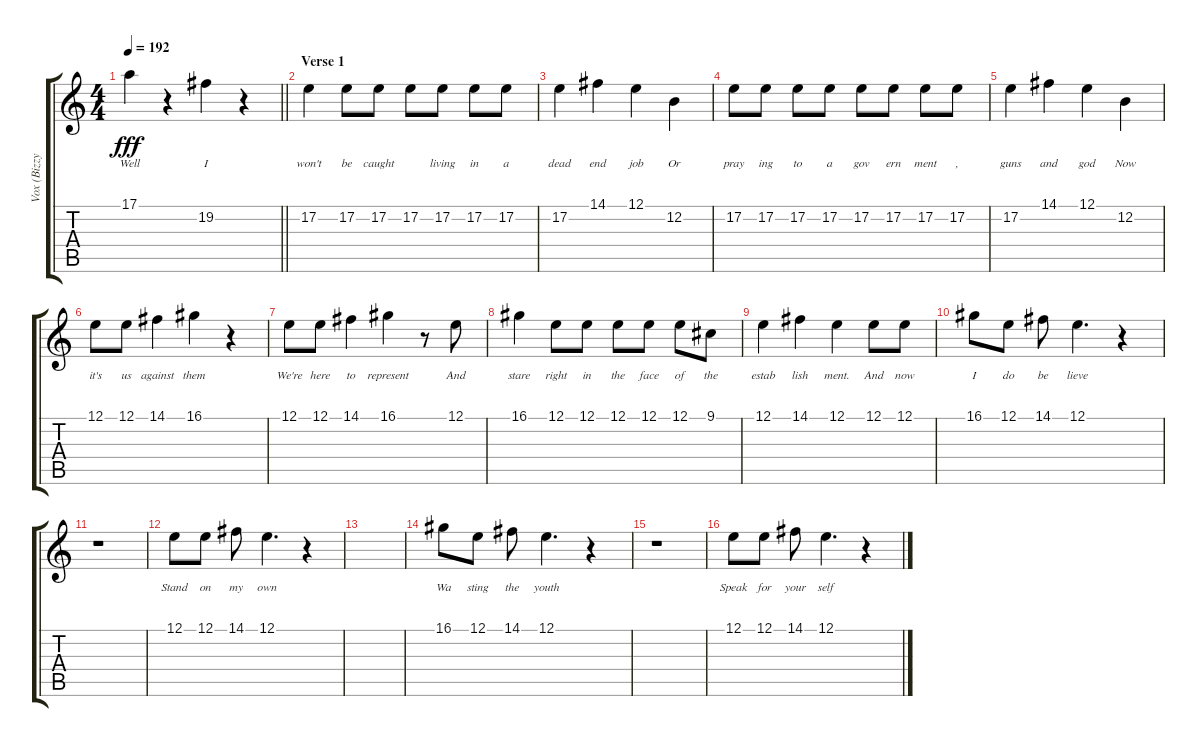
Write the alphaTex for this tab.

\track ("Vox (Bizzy D)" "Vox (Bizzy") {instrument lead2sawtooth}
\staff {score tabs}
\tuning (E4 B3 G3 D3 A2 E2) {hide}
\ts (4 4)
\tempo 192
\clef g2
\barLineRight lightlight
\ks c
17.1.4{lyrics (0 "Well") lyrics (1 "") lyrics (2 "") lyrics (3 "") lyrics (4 "") dy fff} r.4 19.2.4{lyrics (0 "I") lyrics (1 "") lyrics (2 "") lyrics (3 "") lyrics (4 "")} r.4 |
\section ("" "Verse 1")
17.2.4{lyrics (0 "won't") lyrics (1 "") lyrics (2 "") lyrics (3 "") lyrics (4 "")} 17.2.8{lyrics (0 "be") lyrics (1 "") lyrics (2 "") lyrics (3 "") lyrics (4 "")} 17.2.8{lyrics (0 "caught") lyrics (1 "") lyrics (2 "") lyrics (3 "") lyrics (4 "")} 17.2.8{lyrics (0 "") lyrics (1 "") lyrics (2 "") lyrics (3 "") lyrics (4 "")} 17.2.8{lyrics (0 "living") lyrics (1 "") lyrics (2 "") lyrics (3 "") lyrics (4 "")} 17.2.8{lyrics (0 "in") lyrics (1 "") lyrics (2 "") lyrics (3 "") lyrics (4 "")} 17.2.8{lyrics (0 "a") lyrics (1 "") lyrics (2 "") lyrics (3 "") lyrics (4 "")} |
17.2.4{lyrics (0 "dead") lyrics (1 "") lyrics (2 "") lyrics (3 "") lyrics (4 "")} 14.1.4{lyrics (0 "end") lyrics (1 "") lyrics (2 "") lyrics (3 "") lyrics (4 "")} 12.1.4{lyrics (0 "job") lyrics (1 "") lyrics (2 "") lyrics (3 "") lyrics (4 "")} 12.2.4{lyrics (0 "Or") lyrics (1 "") lyrics (2 "") lyrics (3 "") lyrics (4 "")} |
17.2.8{lyrics (0 "pray") lyrics (1 "") lyrics (2 "") lyrics (3 "") lyrics (4 "")} 17.2.8{lyrics (0 "ing") lyrics (1 "") lyrics (2 "") lyrics (3 "") lyrics (4 "")} 17.2.8{lyrics (0 "to") lyrics (1 "") lyrics (2 "") lyrics (3 "") lyrics (4 "")} 17.2.8{lyrics (0 "a") lyrics (1 "") lyrics (2 "") lyrics (3 "") lyrics (4 "")} 17.2.8{lyrics (0 "gov") lyrics (1 "") lyrics (2 "") lyrics (3 "") lyrics (4 "")} 17.2.8{lyrics (0 "ern") lyrics (1 "") lyrics (2 "") lyrics (3 "") lyrics (4 "")} 17.2.8{lyrics (0 "ment") lyrics (1 "") lyrics (2 "") lyrics (3 "") lyrics (4 "")} 17.2.8{lyrics (0 ",") lyrics (1 "") lyrics (2 "") lyrics (3 "") lyrics (4 "")} |
17.2.4{lyrics (0 "guns") lyrics (1 "") lyrics (2 "") lyrics (3 "") lyrics (4 "")} 14.1.4{lyrics (0 "and") lyrics (1 "") lyrics (2 "") lyrics (3 "") lyrics (4 "")} 12.1.4{lyrics (0 "god") lyrics (1 "") lyrics (2 "") lyrics (3 "") lyrics (4 "")} 12.2.4{lyrics (0 "Now") lyrics (1 "") lyrics (2 "") lyrics (3 "") lyrics (4 "")} |
12.1.8{lyrics (0 "it's") lyrics (1 "") lyrics (2 "") lyrics (3 "") lyrics (4 "")} 12.1.8{lyrics (0 "us") lyrics (1 "") lyrics (2 "") lyrics (3 "") lyrics (4 "")} 14.1.4{lyrics (0 "against") lyrics (1 "") lyrics (2 "") lyrics (3 "") lyrics (4 "")} 16.1.4{lyrics (0 "them") lyrics (1 "") lyrics (2 "") lyrics (3 "") lyrics (4 "")} r.4 |
12.1.8{lyrics (0 "We're") lyrics (1 "") lyrics (2 "") lyrics (3 "") lyrics (4 "")} 12.1.8{lyrics (0 "here") lyrics (1 "") lyrics (2 "") lyrics (3 "") lyrics (4 "")} 14.1.4{lyrics (0 "to") lyrics (1 "") lyrics (2 "") lyrics (3 "") lyrics (4 "")} 16.1.4{lyrics (0 "represent") lyrics (1 "") lyrics (2 "") lyrics (3 "") lyrics (4 "")} r.8 12.1.8{lyrics (0 "And") lyrics (1 "") lyrics (2 "") lyrics (3 "") lyrics (4 "")} |
16.1.4{lyrics (0 "stare") lyrics (1 "") lyrics (2 "") lyrics (3 "") lyrics (4 "")} 12.1.8{lyrics (0 "right") lyrics (1 "") lyrics (2 "") lyrics (3 "") lyrics (4 "")} 12.1.8{lyrics (0 "in") lyrics (1 "") lyrics (2 "") lyrics (3 "") lyrics (4 "")} 12.1.8{lyrics (0 "the") lyrics (1 "") lyrics (2 "") lyrics (3 "") lyrics (4 "")} 12.1.8{lyrics (0 "face") lyrics (1 "") lyrics (2 "") lyrics (3 "") lyrics (4 "")} 12.1.8{lyrics (0 "of") lyrics (1 "") lyrics (2 "") lyrics (3 "") lyrics (4 "")} 9.1.8{lyrics (0 "the") lyrics (1 "") lyrics (2 "") lyrics (3 "") lyrics (4 "")} |
12.1.4{lyrics (0 "estab") lyrics (1 "") lyrics (2 "") lyrics (3 "") lyrics (4 "")} 14.1.4{lyrics (0 "lish") lyrics (1 "") lyrics (2 "") lyrics (3 "") lyrics (4 "")} 12.1.4{lyrics (0 "ment.") lyrics (1 "") lyrics (2 "") lyrics (3 "") lyrics (4 "")} 12.1.8{lyrics (0 "And") lyrics (1 "") lyrics (2 "") lyrics (3 "") lyrics (4 "")} 12.1.8{lyrics (0 "now") lyrics (1 "") lyrics (2 "") lyrics (3 "") lyrics (4 "")} |
16.1.8{lyrics (0 "I") lyrics (1 "") lyrics (2 "") lyrics (3 "") lyrics (4 "")} 12.1.8{lyrics (0 "do") lyrics (1 "") lyrics (2 "") lyrics (3 "") lyrics (4 "")} 14.1.8{lyrics (0 "be") lyrics (1 "") lyrics (2 "") lyrics (3 "") lyrics (4 "")} 12.1.4{d lyrics (0 "lieve") lyrics (1 "") lyrics (2 "") lyrics (3 "") lyrics (4 "")} r.4 |
r.1 |
12.1.8{lyrics (0 "Stand") lyrics (1 "") lyrics (2 "") lyrics (3 "") lyrics (4 "")} 12.1.8{lyrics (0 "on") lyrics (1 "") lyrics (2 "") lyrics (3 "") lyrics (4 "")} 14.1.8{lyrics (0 "my") lyrics (1 "") lyrics (2 "") lyrics (3 "") lyrics (4 "")} 12.1.4{d lyrics (0 "own") lyrics (1 "") lyrics (2 "") lyrics (3 "") lyrics (4 "")} r.4 |
|
16.1.8{lyrics (0 "Wa") lyrics (1 "") lyrics (2 "") lyrics (3 "") lyrics (4 "")} 12.1.8{lyrics (0 "sting") lyrics (1 "") lyrics (2 "") lyrics (3 "") lyrics (4 "")} 14.1.8{lyrics (0 "the") lyrics (1 "") lyrics (2 "") lyrics (3 "") lyrics (4 "")} 12.1.4{d lyrics (0 "youth") lyrics (1 "") lyrics (2 "") lyrics (3 "") lyrics (4 "")} r.4 |
r.1 |
12.1.8{lyrics (0 "Speak") lyrics (1 "") lyrics (2 "") lyrics (3 "") lyrics (4 "")} 12.1.8{lyrics (0 "for") lyrics (1 "") lyrics (2 "") lyrics (3 "") lyrics (4 "")} 14.1.8{lyrics (0 "your") lyrics (1 "") lyrics (2 "") lyrics (3 "") lyrics (4 "")} 12.1.4{d lyrics (0 "self") lyrics (1 "") lyrics (2 "") lyrics (3 "") lyrics (4 "")} r.4
